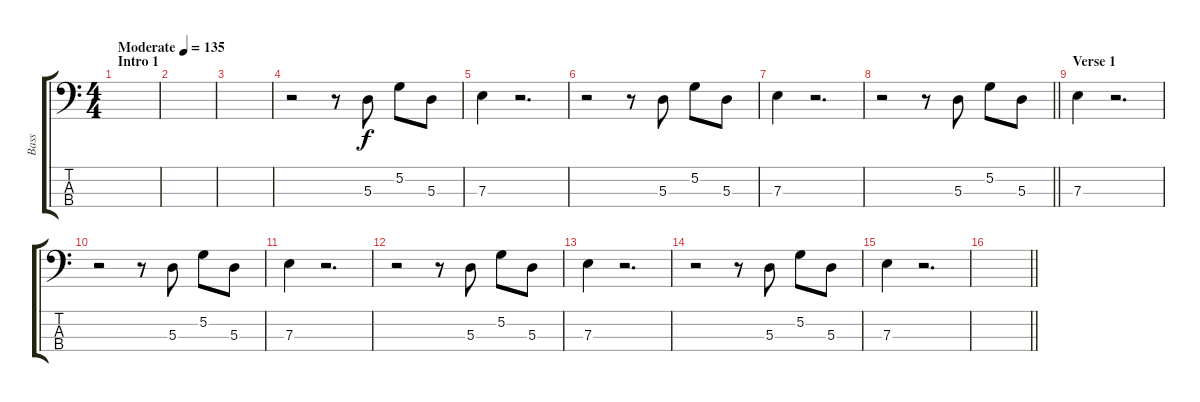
\track ("Bass" "Bass") {instrument electricbasspick}
\staff {score tabs}
\tuning (G2 D2 A1 E1) {hide}
\ts (4 4)
\section ("" "Intro 1")
\tempo (135 "Moderate")
\clef f4
\ks c
|
|
|
r.2 r.8 5.3.8 5.2.8 5.3.8 |
7.3.4 r.2{d} |
r.2 r.8 5.3.8 5.2.8 5.3.8 |
7.3.4 r.2{d} |
\barLineRight lightlight
r.2 r.8 5.3.8 5.2.8 5.3.8 |
\section ("" "Verse 1")
7.3.4 r.2{d} |
r.2 r.8 5.3.8 5.2.8 5.3.8 |
7.3.4 r.2{d} |
r.2 r.8 5.3.8 5.2.8 5.3.8 |
7.3.4 r.2{d} |
r.2 r.8 5.3.8 5.2.8 5.3.8 |
7.3.4 r.2{d} |
\barLineRight lightlight
